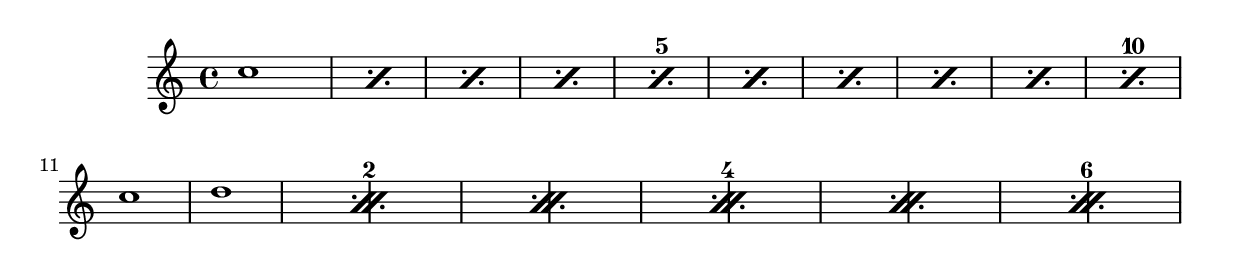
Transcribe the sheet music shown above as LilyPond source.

\version "2.11.64"
\header {
  texidoc = "
Percent repeat counters can be shown at regular
intervals by setting @code{repeatCountVisibility}.
"
}

\relative c'' {
  \set countPercentRepeats = ##t
  \set repeatCountVisibility = #(every-nth-repeat-count-visible 5)
  \repeat percent 10 { c1 } \break
  \set repeatCountVisibility = #(every-nth-repeat-count-visible 2)
  \repeat percent 6 { c1 d1 }
}
